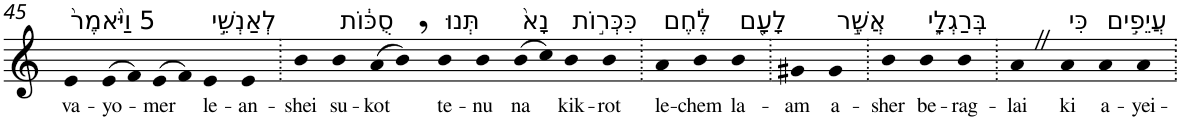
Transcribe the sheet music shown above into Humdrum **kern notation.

**kern	**text
*part1	*part1
*staff1	*staff1
*I"Piano	*
*I'Pno	*
!!LO:PB:g=z
*clefG2	*
*k[]	*
=45	=45
!LO:TX:a:t=5 וַיֹּ֙אמֶר֙	!
!	!LO:LY:b
4e	va-
!	!LO:LY:b
(>8e	-yo-
8f)	.
!	!LO:LY:b
(>8e	-mer
8f)	.
!LO:TX:a:t=לְאַנְשֵׁ֣י	!
!	!LO:LY:b
4e	le-
!	!LO:LY:b
4e	-an-
=46.	=46.
!	!LO:LY:b
4b	-shei
!LO:TX:a:t=סֻכּ֔וֹת	!
!	!LO:LY:b
4b	su-
!	!LO:LY:b
(>8a	-kot
8b,)	.
!LO:TX:a:t=תְּנוּ	!
!	!LO:LY:b
4b	te-
!	!LO:LY:b
4b	-nu
!LO:TX:a:t=נָא֙	!
!	!LO:LY:b
(>8b	na
8cc)	.
!LO:TX:a:t=כִּכְּר֣וֹת	!
!	!LO:LY:b
4b	kik-
!	!LO:LY:b
4b	-rot
=47.	=47.
!LO:TX:a:t=לֶ֔חֶם	!
!	!LO:LY:b
4a	le-
!	!LO:LY:b
4b	-chem
!LO:TX:a:t=לָעָ֖ם	!
!	!LO:LY:b
4b	la-
=48.	=48.
!	!LO:LY:b
4g#X	-am
!LO:TX:a:t=אֲשֶׁ֣ר	!
!	!LO:LY:b
4g#	a-
=49.	=49.
!	!LO:LY:b
4b	-sher
!LO:TX:a:t=בְּרַגְלָ֑י	!
!	!LO:LY:b
4b	be-
!	!LO:LY:b
4b	-rag-
=50.	=50.
!	!LO:LY:b
4aZ	-lai
!LO:TX:a:t=כִּי	!
!	!LO:LY:b
4a	ki
!LO:TX:a:t=עֲיֵפִ֣ים	!
!	!LO:LY:b
4a	a-
!	!LO:LY:b
4a	-yei-
=.	=.
*-	*-
